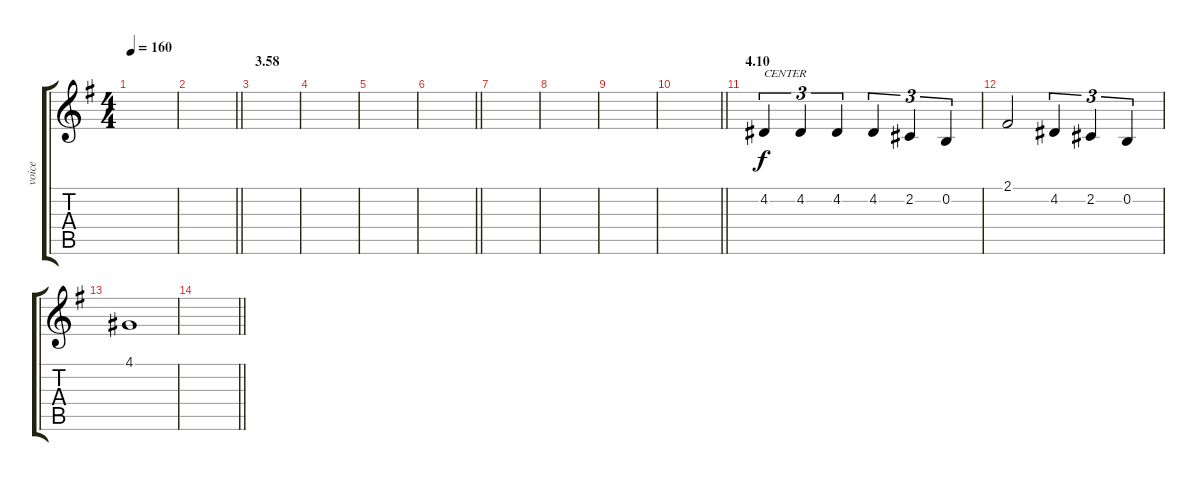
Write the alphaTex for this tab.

\track ("voice" "voice") {instrument clarinet}
\staff {score tabs}
\tuning (E4 B3 G3 D3 A2 E2) {hide}
\ts (4 4)
\tempo 160
\clef g2
\ks g
|
\barLineRight lightlight
|
\section ("" "3.58")
|
|
|
\barLineRight lightlight
|
|
|
|
\barLineRight lightlight
|
\section ("" "4.10")
4.2.4{tu (3 2) txt "CENTER" balance 8} 4.2.4{tu (3 2)} 4.2.4{tu (3 2)} 4.2.4{tu (3 2)} 2.2.4{tu (3 2)} 0.2.4{tu (3 2)} |
2.1.2 4.2.4{tu (3 2)} 2.2.4{tu (3 2)} 0.2.4{tu (3 2)} |
4.1.1 |
\barLineRight lightlight
